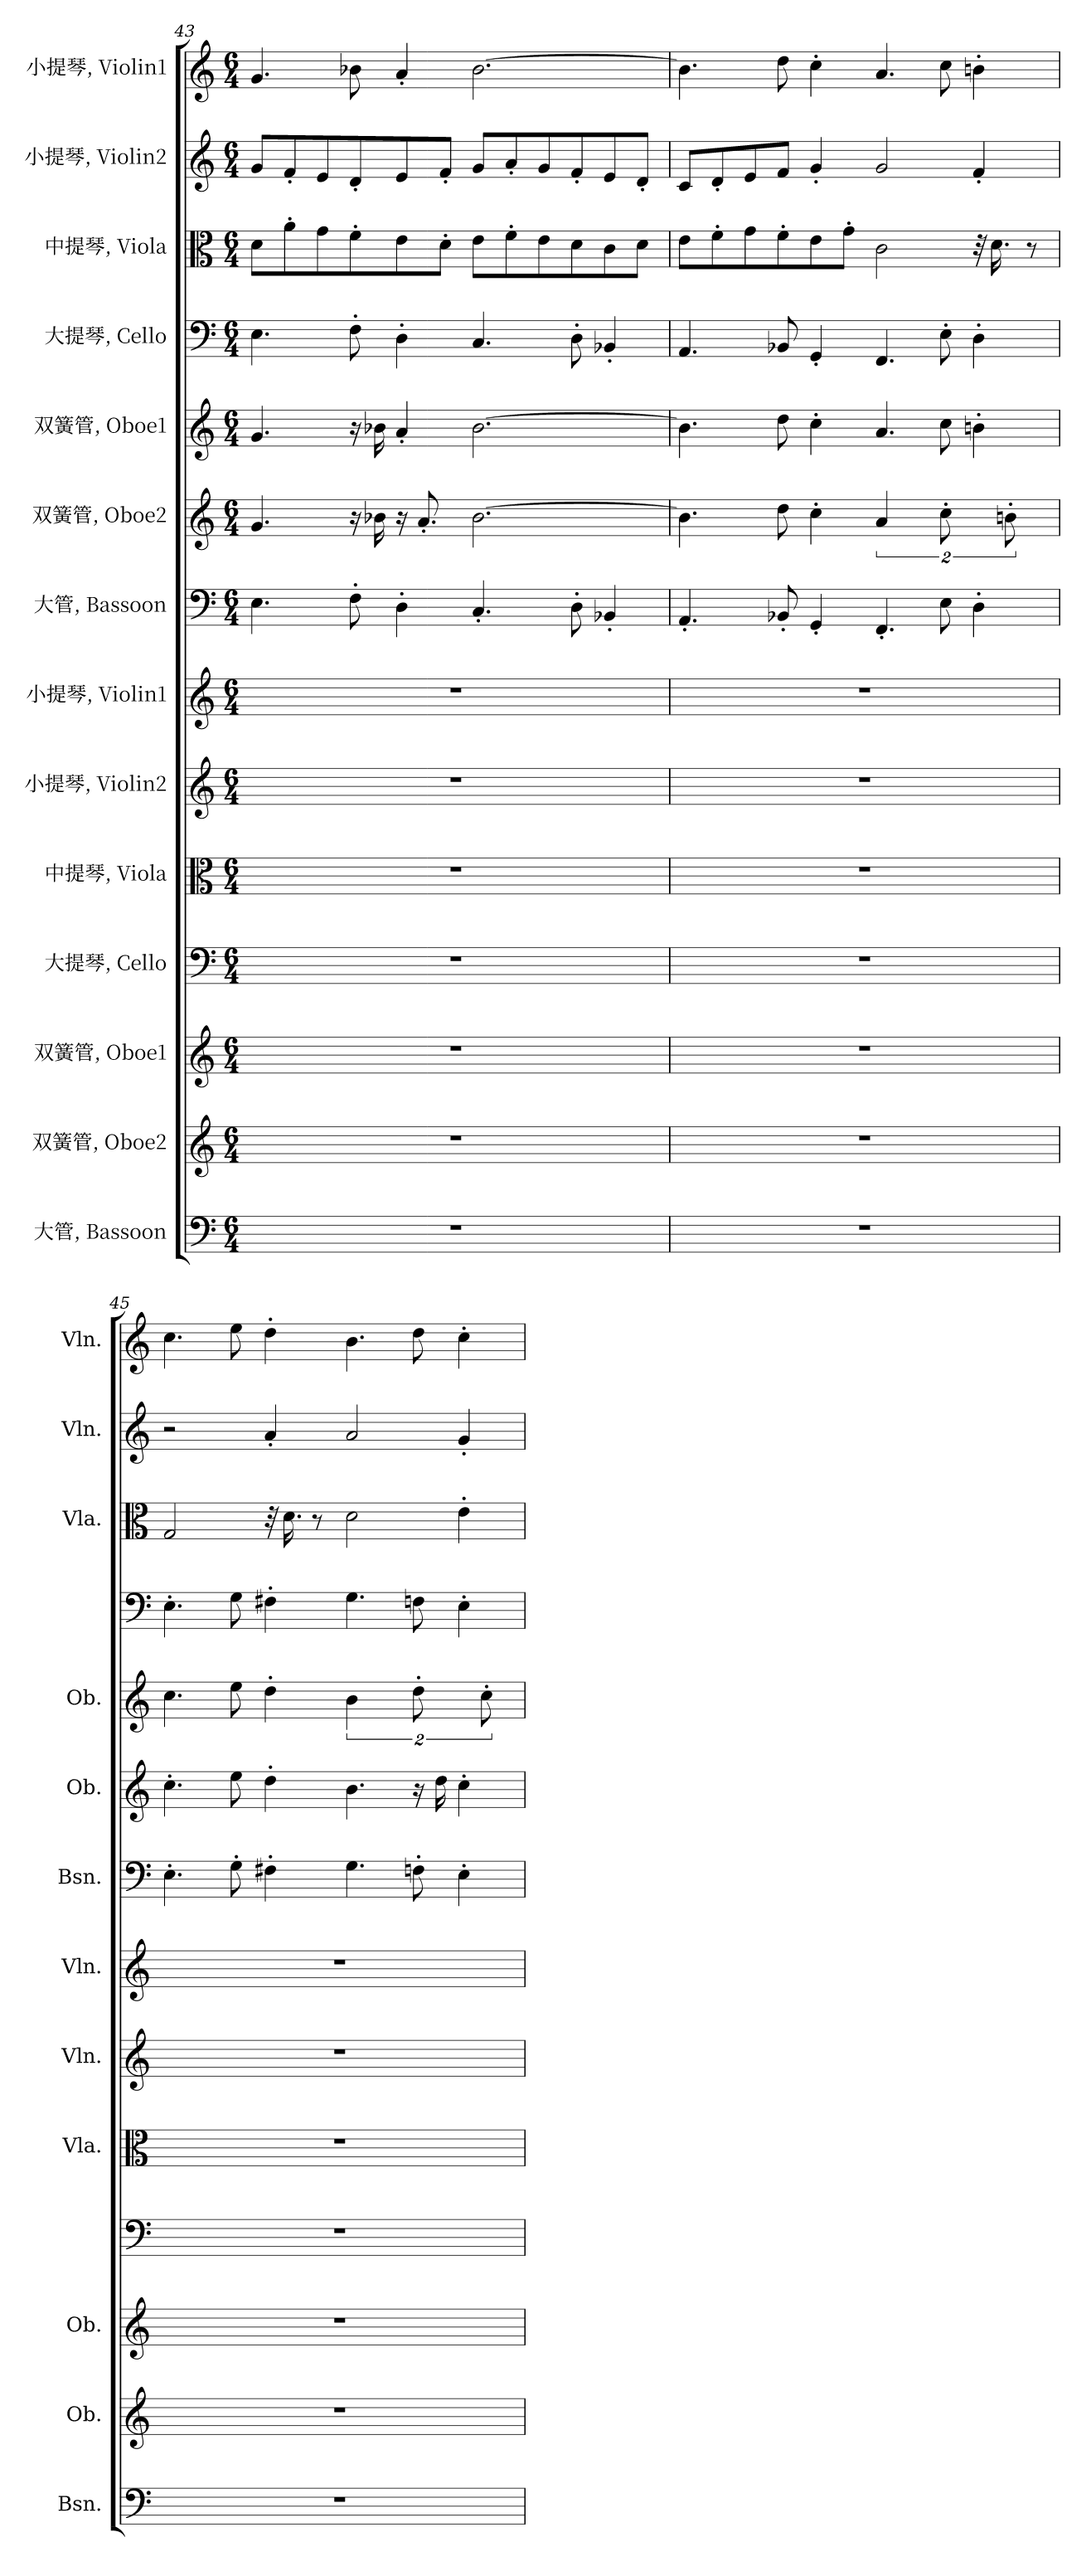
**kern	**kern	**kern	**kern	**kern	**kern	**kern	**kern	**kern	**kern	**kern	**kern	**kern	**kern
*part14	*part13	*part12	*part11	*part10	*part9	*part8	*part7	*part6	*part5	*part4	*part3	*part2	*part1
*staff14	*staff13	*staff12	*staff11	*staff10	*staff9	*staff8	*staff7	*staff6	*staff5	*staff4	*staff3	*staff2	*staff1
*I"大管, Bassoon	*I"双簧管, Oboe2	*I"双簧管, Oboe1	*I"大提琴, Cello	*I"中提琴, Viola	*I"小提琴, Violin2	*I"小提琴, Violin1	*I"大管, Bassoon	*I"双簧管, Oboe2	*I"双簧管, Oboe1	*I"大提琴, Cello	*I"中提琴, Viola	*I"小提琴, Violin2	*I"小提琴, Violin1
*I'Bsn.	*I'Ob.	*I'Ob.	*	*I'Vla.	*I'Vln.	*I'Vln.	*I'Bsn.	*I'Ob.	*I'Ob.	*	*I'Vla.	*I'Vln.	*I'Vln.
*clefF4	*clefG2	*clefG2	*clefF4	*clefC3	*clefG2	*clefG2	*clefF4	*clefG2	*clefG2	*clefF4	*clefC3	*clefG2	*clefG2
*k[]	*k[]	*k[]	*k[]	*k[]	*k[]	*k[]	*k[]	*k[]	*k[]	*k[]	*k[]	*k[]	*k[]
*M6/4	*M6/4	*M6/4	*M6/4	*M6/4	*M6/4	*M6/4	*M6/4	*M6/4	*M6/4	*M6/4	*M6/4	*M6/4	*M6/4
=43	=43	=43	=43	=43	=43	=43	=43	=43	=43	=43	=43	=43	=43
1.r	1.r	1.r	1.r	1.r	1.r	1.r	4.E\	4.g/	4.g/	4.E\	8d\L	8g/L	4.g/
.	.	.	.	.	.	.	.	.	.	.	8a'\	8f'/	.
.	.	.	.	.	.	.	.	.	.	.	8g\	8e/	.
.	.	.	.	.	.	.	8F'\	16r	16r	8F'\	8f'\	8d'/	8b-X\
.	.	.	.	.	.	.	.	16b-X\	16b-X\	.	.	.	.
.	.	.	.	.	.	.	4D'\	16r	4a'/	4D'\	8e\	8e/	4a'/
.	.	.	.	.	.	.	.	8.a'/	.	.	.	.	.
.	.	.	.	.	.	.	.	.	.	.	8d'\J	8f'/J	.
.	.	.	.	.	.	.	4.C'/	[2.b-\	[2.b-\	4.C/	8e\L	8g/L	[2.b-\
.	.	.	.	.	.	.	.	.	.	.	8f'\	8a'/	.
.	.	.	.	.	.	.	.	.	.	.	8e\	8g/	.
.	.	.	.	.	.	.	8D'\	.	.	8D'\	8d\	8f'/	.
.	.	.	.	.	.	.	4BB-X'/	.	.	4BB-X'/	8c\	8e/	.
.	.	.	.	.	.	.	.	.	.	.	8d\J	8d'/J	.
=44	=44	=44	=44	=44	=44	=44	=44	=44	=44	=44	=44	=44	=44
1.r	1.r	1.r	1.r	1.r	1.r	1.r	4.AA'/	4.b-\]	4.b-\]	4.AA/	8e\L	8c/L	4.b-\]
.	.	.	.	.	.	.	.	.	.	.	8f'\	8d'/	.
.	.	.	.	.	.	.	.	.	.	.	8g\	8e/	.
.	.	.	.	.	.	.	8BB-X'/	8dd\	8dd\	8BB-X/	8f'\	8f/J	8dd\
.	.	.	.	.	.	.	4GG'/	4cc'\	4cc'\	4GG'/	8e\	4g'/	4cc'\
.	.	.	.	.	.	.	.	.	.	.	8g'\J	.	.
.	.	.	.	.	.	.	4.FF'/	8%3a/	4.a/	4.FF/	2c\	2g/	4.a/
.	.	.	.	.	.	.	8E\	16%3cc'\	8cc\	8E'\	.	.	8cc\
.	.	.	.	.	.	.	4D'\	.	4bn'\	4D'\	32r	4f'/	4bn'\
.	.	.	.	.	.	.	.	.	.	.	16.d\	.	.
.	.	.	.	.	.	.	.	16%3bn'\	.	.	.	.	.
.	.	.	.	.	.	.	.	.	.	.	8r	.	.
!!LO:PB:g=z
=45	=45	=45	=45	=45	=45	=45	=45	=45	=45	=45	=45	=45	=45
1.r	1.r	1.r	1.r	1.r	1.r	1.r	4.E'\	4.cc'\	4.cc\	4.E'\	2G/	2r	4.cc\
.	.	.	.	.	.	.	8G'\	8ee\	8ee\	8G\	.	.	8ee\
.	.	.	.	.	.	.	4F#X'\	4dd'\	4dd'\	4F#X'\	32r	4a'/	4dd'\
.	.	.	.	.	.	.	.	.	.	.	16.d\	.	.
.	.	.	.	.	.	.	.	.	.	.	8r	.	.
.	.	.	.	.	.	.	4.G\	4.b\	8%3b\	4.G\	2d\	2a/	4.b\
.	.	.	.	.	.	.	8Fn'\	16r	16%3dd'\	8Fn\	.	.	8dd\
.	.	.	.	.	.	.	.	16dd\	.	.	.	.	.
.	.	.	.	.	.	.	4E'\	4cc'\	.	4E'\	4e'\	4g'/	4cc'\
.	.	.	.	.	.	.	.	.	16%3cc'\	.	.	.	.
=	=	=	=	=	=	=	=	=	=	=	=	=	=
*-	*-	*-	*-	*-	*-	*-	*-	*-	*-	*-	*-	*-	*-
